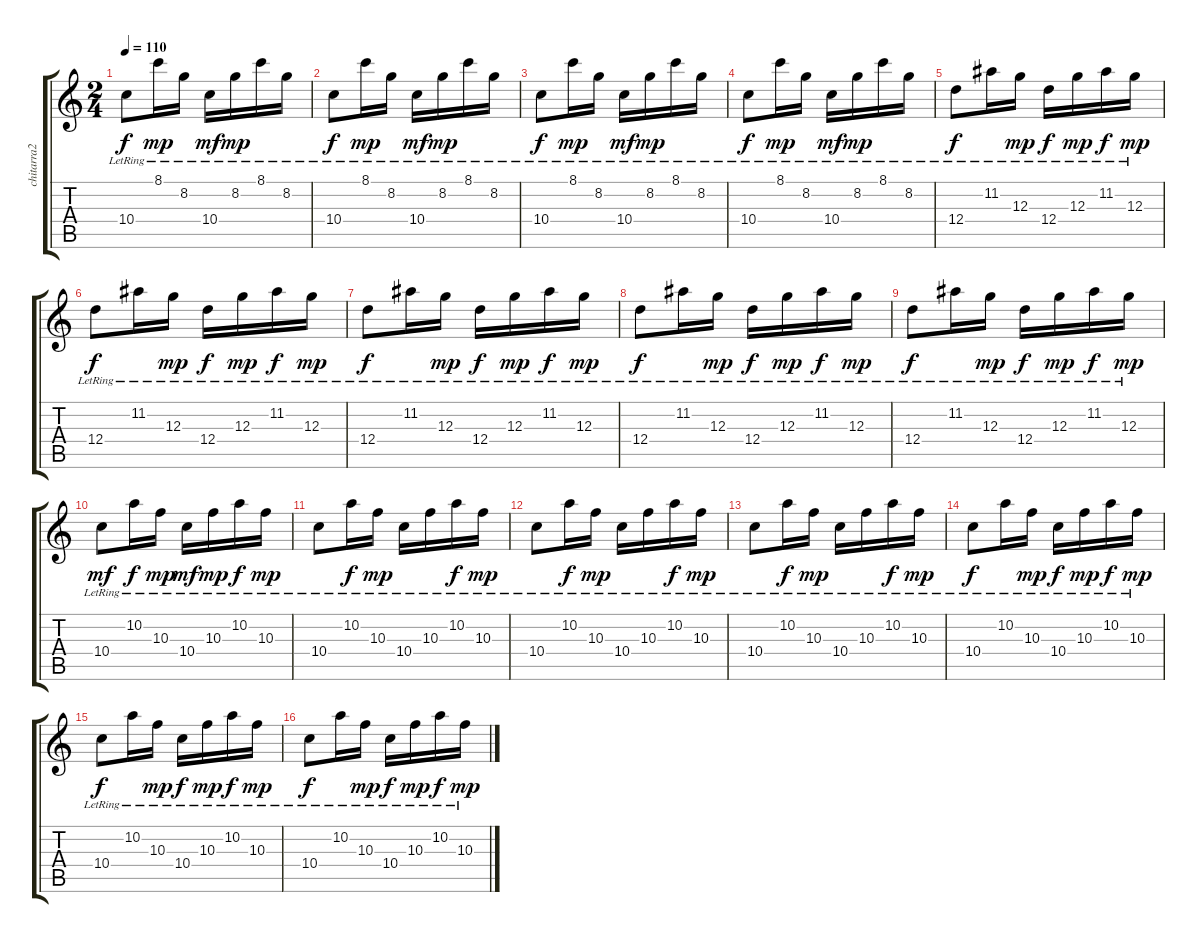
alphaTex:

\track ("chitarra2" "chitarra2") {instrument acousticguitarsteel}
\staff {score tabs}
\tuning (E4 B3 G3 D3 A2 D2) {hide}
\ts (2 4)
\tempo 110
\clef g2
\ks c
10.4{lr}.8{dy f} 8.1{lr}.16{dy mp} 8.2{lr}.16 10.4{lr}.16{dy mf} 8.2{lr}.16{dy mp} 8.1{lr}.16 8.2{lr}.16 |
10.4{lr}.8{dy f} 8.1{lr}.16{dy mp} 8.2{lr}.16 10.4{lr}.16{dy mf} 8.2{lr}.16{dy mp} 8.1{lr}.16 8.2{lr}.16 |
10.4{lr}.8{dy f} 8.1{lr}.16{dy mp} 8.2{lr}.16 10.4{lr}.16{dy mf} 8.2{lr}.16{dy mp} 8.1{lr}.16 8.2{lr}.16 |
10.4{lr}.8{dy f} 8.1{lr}.16{dy mp} 8.2{lr}.16 10.4{lr}.16{dy mf} 8.2{lr}.16{dy mp} 8.1{lr}.16 8.2{lr}.16 |
12.4{lr}.8{dy f} 11.2{lr}.16 12.3{lr}.16{dy mp} 12.4{lr}.16{dy f} 12.3{lr}.16{dy mp} 11.2{lr}.16{dy f} 12.3{lr}.16{dy mp} |
12.4{lr}.8{dy f} 11.2{lr}.16 12.3{lr}.16{dy mp} 12.4{lr}.16{dy f} 12.3{lr}.16{dy mp} 11.2{lr}.16{dy f} 12.3{lr}.16{dy mp} |
12.4{lr}.8{dy f} 11.2{lr}.16 12.3{lr}.16{dy mp} 12.4{lr}.16{dy f} 12.3{lr}.16{dy mp} 11.2{lr}.16{dy f} 12.3{lr}.16{dy mp} |
12.4{lr}.8{dy f} 11.2{lr}.16 12.3{lr}.16{dy mp} 12.4{lr}.16{dy f} 12.3{lr}.16{dy mp} 11.2{lr}.16{dy f} 12.3{lr}.16{dy mp} |
12.4{lr}.8{dy f} 11.2{lr}.16 12.3{lr}.16{dy mp} 12.4{lr}.16{dy f} 12.3{lr}.16{dy mp} 11.2{lr}.16{dy f} 12.3{lr}.16{dy mp} |
10.4{lr}.8{dy mf} 10.2{lr}.16{dy f} 10.3{lr}.16{dy mp} 10.4{lr}.16{dy mf} 10.3{lr}.16{dy mp} 10.2{lr}.16{dy f} 10.3{lr}.16{dy mp} |
10.4{lr}.8 10.2{lr}.16{dy f} 10.3{lr}.16{dy mp} 10.4{lr}.16 10.3{lr}.16 10.2{lr}.16{dy f} 10.3{lr}.16{dy mp} |
10.4{lr}.8 10.2{lr}.16{dy f} 10.3{lr}.16{dy mp} 10.4{lr}.16 10.3{lr}.16 10.2{lr}.16{dy f} 10.3{lr}.16{dy mp} |
10.4{lr}.8 10.2{lr}.16{dy f} 10.3{lr}.16{dy mp} 10.4{lr}.16 10.3{lr}.16 10.2{lr}.16{dy f} 10.3{lr}.16{dy mp} |
10.4{lr}.8{dy f} 10.2{lr}.16 10.3{lr}.16{dy mp} 10.4{lr}.16{dy f} 10.3{lr}.16{dy mp} 10.2{lr}.16{dy f} 10.3{lr}.16{dy mp} |
10.4{lr}.8{dy f} 10.2{lr}.16 10.3{lr}.16{dy mp} 10.4{lr}.16{dy f} 10.3{lr}.16{dy mp} 10.2{lr}.16{dy f} 10.3{lr}.16{dy mp} |
10.4{lr}.8{dy f} 10.2{lr}.16 10.3{lr}.16{dy mp} 10.4{lr}.16{dy f} 10.3{lr}.16{dy mp} 10.2{lr}.16{dy f} 10.3{lr}.16{dy mp}
